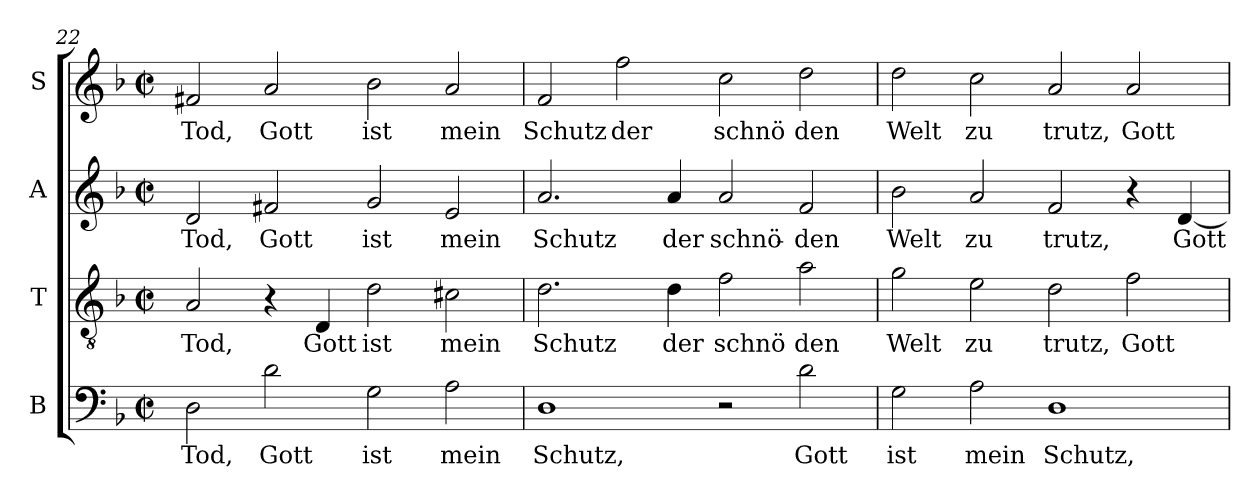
**kern	**text	**kern	**text	**kern	**text	**kern	**text
*part4	*part4	*part3	*part3	*part2	*part2	*part1	*part1
*staff4	*staff4	*staff3	*staff3	*staff2	*staff2	*staff1	*staff1
*I"B	*	*I"T	*	*I"A	*	*I"S	*
!!LO:PB:g=z
*clefF4	*	*clefGv2	*	*clefG2	*	*clefG2	*
*k[b-]	*	*k[b-]	*	*k[b-]	*	*k[b-]	*
*F:	*	*F:	*	*F:	*	*F:	*
*M2/2	*	*M2/2	*	*M2/2	*	*M2/2	*
*met(c|)	*	*met(c|)	*	*met(c|)	*	*met(c|)	*
=22	=22	=22	=22	=22	=22	=22	=22
!	!LO:LY:b:cj	!	!LO:LY:b:cj	!	!LO:LY:b:cj	!	!LO:LY:b:cj
2D\	Tod,	2A/	Tod,	2d/	Tod,	2f#X/	Tod,
!	!LO:LY:b:cj	!	!	!	!LO:LY:b:cj	!	!LO:LY:b:cj
2d\	Gott	4r	.	2f#X/	Gott	2a/	Gott
!	!	!	!LO:LY:b:cj	!	!	!	!
.	.	4D/	Gott	.	.	.	.
!	!LO:LY:b:cj	!	!LO:LY:b:cj	!	!LO:LY:b:cj	!	!LO:LY:b:cj
2G\	ist	2d\	ist	2g/	ist	2b-\	ist
!	!LO:LY:b:cj	!	!LO:LY:b:cj	!	!LO:LY:b:cj	!	!LO:LY:b:cj
2A\	mein	2c#X\	mein	2e/	mein	2a/	mein
=23	=23	=23	=23	=23	=23	=23	=23
!	!LO:LY:b:cj	!	!LO:LY:b:cj	!	!LO:LY:b:cj	!	!LO:LY:b:cj
1D	Schutz,	2.d\	Schutz	2.a/	Schutz	2f/	Schutz
!	!	!	!	!	!	!	!LO:LY:b:cj
.	.	.	.	.	.	2ff\	der
!	!	!	!LO:LY:b:cj	!	!LO:LY:b:cj	!	!
.	.	4d\	der	4a/	der	.	.
!	!	!	!LO:LY:b:cj	!	!LO:LY:b:cj	!	!LO:LY:b:cj
2r	.	2f\	schnö	2a/	schnö-	2cc\	schnö
!	!LO:LY:b:cj	!	!LO:LY:b:cj	!	!LO:LY:b:cj	!	!LO:LY:b:cj
2d\	Gott	2a\	den	2f/	-den	2dd\	den
=24	=24	=24	=24	=24	=24	=24	=24
!	!LO:LY:b:cj	!	!LO:LY:b:cj	!	!LO:LY:b:cj	!	!LO:LY:b:cj
2G\	ist	2g\	Welt	2b-\	Welt	2dd\	Welt
!	!LO:LY:b:cj	!	!LO:LY:b:cj	!	!LO:LY:b:cj	!	!LO:LY:b:cj
2A\	mein	2e\	zu	2a/	zu	2cc\	zu
!	!LO:LY:b:cj	!	!LO:LY:b:cj	!	!LO:LY:b:cj	!	!LO:LY:b:cj
1D	Schutz,	2d\	trutz,	2f/	trutz,	2a/	trutz,
!	!	!	!LO:LY:b:cj	!	!	!	!LO:LY:b:cj
.	.	2f\	Gott	4r	.	2a/	Gott
!	!	!	!	!	!LO:LY:b	!	!
.	.	.	.	[<4d/	Gott	.	.
=	=	=	=	=	=	=	=
*-	*-	*-	*-	*-	*-	*-	*-
